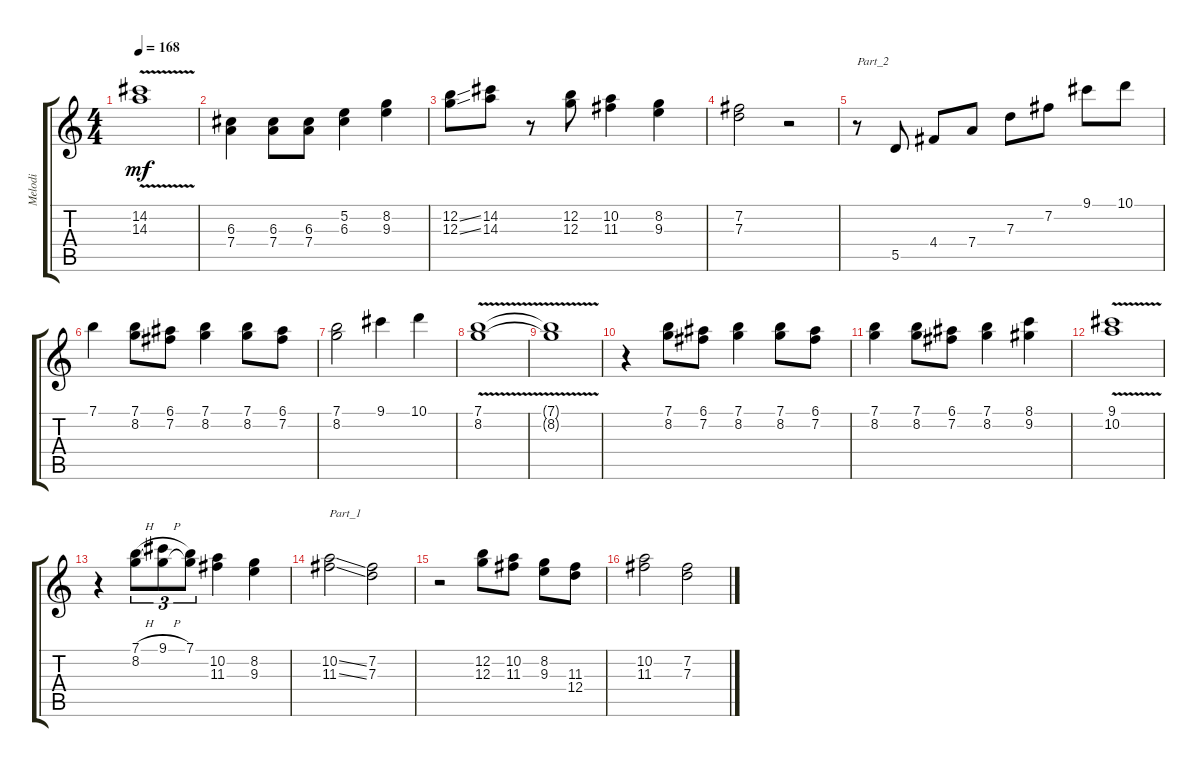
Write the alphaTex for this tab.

\track ("Melodi" "Melodi") {instrument acousticguitarsteel}
\staff {score tabs}
\tuning (E4 B3 G3 D3 A2 E2) {hide}
\ts (4 4)
\tempo 168
\clef g2
\ks c
(14.2{v t} 14.3{t}).1{dy mf} |
(6.3 7.4).4 (6.3 7.4).8 (6.3 7.4).8 (5.2 6.3).4 (8.2 9.3).4 |
(12.2{ss} 12.3{ss}).8 (14.2 14.3).8 r.8 (12.2 12.3).8 (10.2 11.3).4 (8.2 9.3).4 |
(7.2 7.3).2 r.2 |
r.8{txt "Part_2"} 5.5.8 4.4.8 7.4.8 7.3.8 7.2.8 9.1.8 10.1.8 |
7.1.4 (7.1 8.2).8 (6.1 7.2).8 (7.1 8.2).4 (7.1 8.2).8 (6.1 7.2).8 |
(7.1 8.2).2 9.1.4 10.1.4 |
(7.1{v} 8.2{v}).1 |
(7.1{v t} 8.2{v t}).1 |
r.4 (7.1 8.2).8 (6.1 7.2).8 (7.1 8.2).4 (7.1 8.2).8 (6.1 7.2).8 |
(7.1 8.2).4 (7.1 8.2).8 (6.1 7.2).8 (7.1 8.2).4 (8.1 9.2).4 |
(9.1{v} 10.2{v}).1 |
r.4 (7.1{h} 8.2).8{tu (3 2)} (9.1{h} 8.2{t}).8{tu (3 2)} (7.1 8.2{t}).8{tu (3 2)} (10.2 11.3).4 (8.2 9.3).4 |
(10.2{ss} 11.3{ss}).2{txt "Part_1"} (7.2 7.3).2 |
r.2 (12.2 12.3).8 (10.2 11.3).8 (8.2 9.3).8 (11.3 12.4).8 |
(10.2 11.3).2 (7.2 7.3).2
